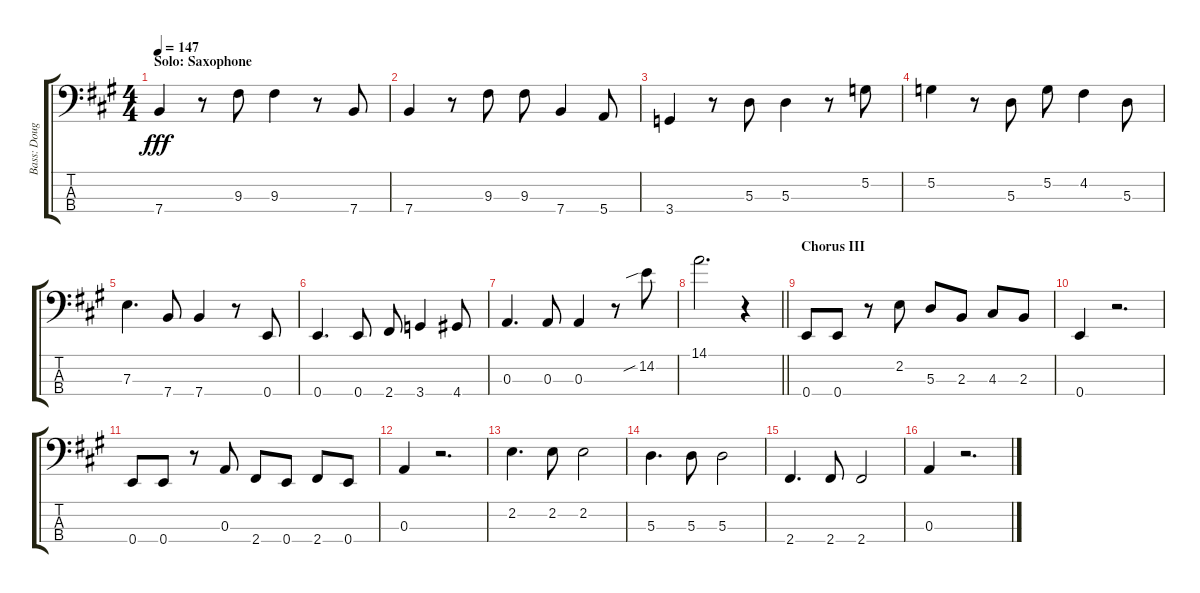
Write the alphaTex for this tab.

\track ("Bass: Doug" "Bass: Doug") {instrument electricbassfinger}
\staff {score tabs}
\tuning (G2 D2 A1 E1) {hide}
\ts (4 4)
\section ("" "Solo: Saxophone")
\tempo 147
\clef f4
\ks a
7.4.4{dy fff} r.8 9.3.8 9.3.4 r.8 7.4.8 |
7.4.4 r.8 9.3.8 9.3.8 7.4.4 5.4.8 |
3.4.4 r.8 5.3.8 5.3.4 r.8 5.2.8 |
5.2.4 r.8 5.3.8 5.2.8 4.2.4 5.3.8 |
7.3.4{d} 7.4.8 7.4.4 r.8 0.4.8 |
0.4.4{d} 0.4.8 2.4.8 3.4.4 4.4.8 |
0.3.4{d} 0.3.8 0.3.4 r.8 14.2{sib}.8 |
\barLineRight lightlight
14.1.2{d} r.4 |
\section ("" "Chorus III")
0.4.8 0.4.8 r.8 2.2.8 5.3.8 2.3.8 4.3.8 2.3.8 |
0.4.4 r.2{d} |
0.4.8 0.4.8 r.8 0.3.8 2.4.8 0.4.8 2.4.8 0.4.8 |
0.3.4 r.2{d} |
2.2.4{d} 2.2.8 2.2.2 |
5.3.4{d} 5.3.8 5.3.2 |
2.4.4{d} 2.4.8 2.4.2 |
0.3.4 r.2{d}
